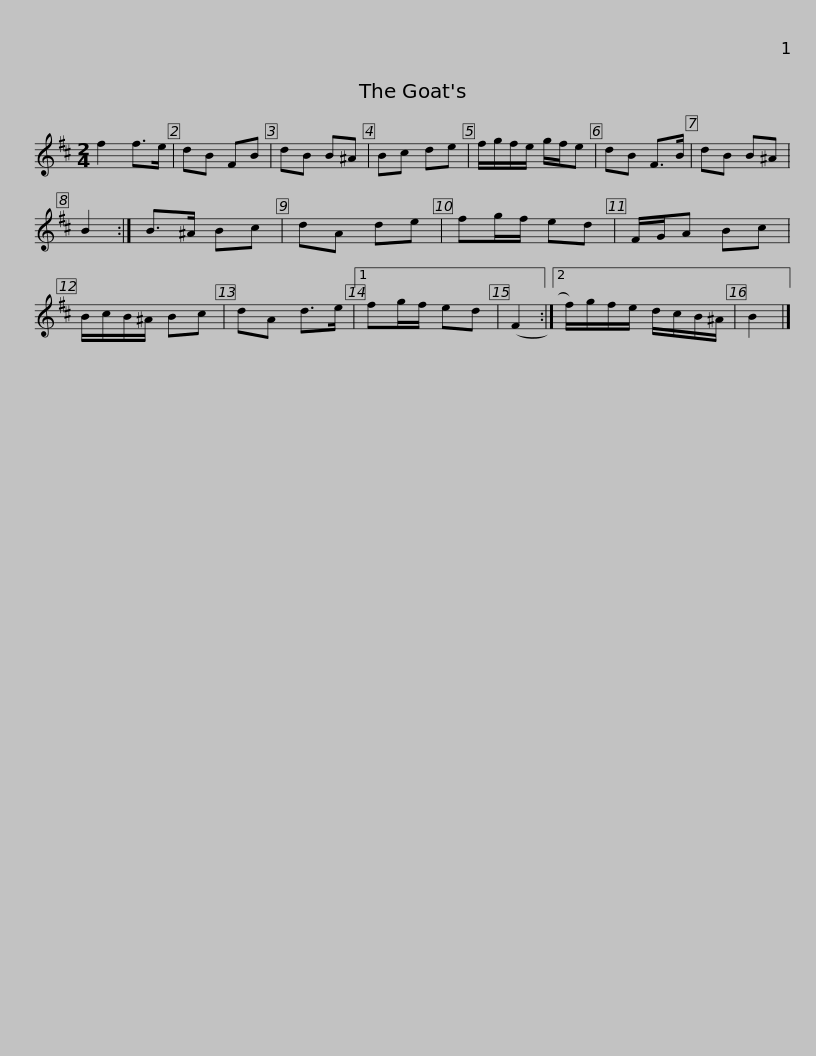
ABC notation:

X:1
L:1/8
M:2/4
I:linebreak $
K:Bmin
V:1 treble
V:1
 f2 f>e | dB FB | dB B^A | Bc de | f/g/f/e/ g/f/e | %5
 dB F>B | dB B^A | B2 :| B>^A Bc | dA de |$ %10
 fg/f/ ed | F/G/A Bc | B/c/B/^A/ Bc | dA d>e |1 fg/f/ ed | %15
 (F2 :|2 f/)g/f/e/ d/c/B/^A/ | B2 |] %18
